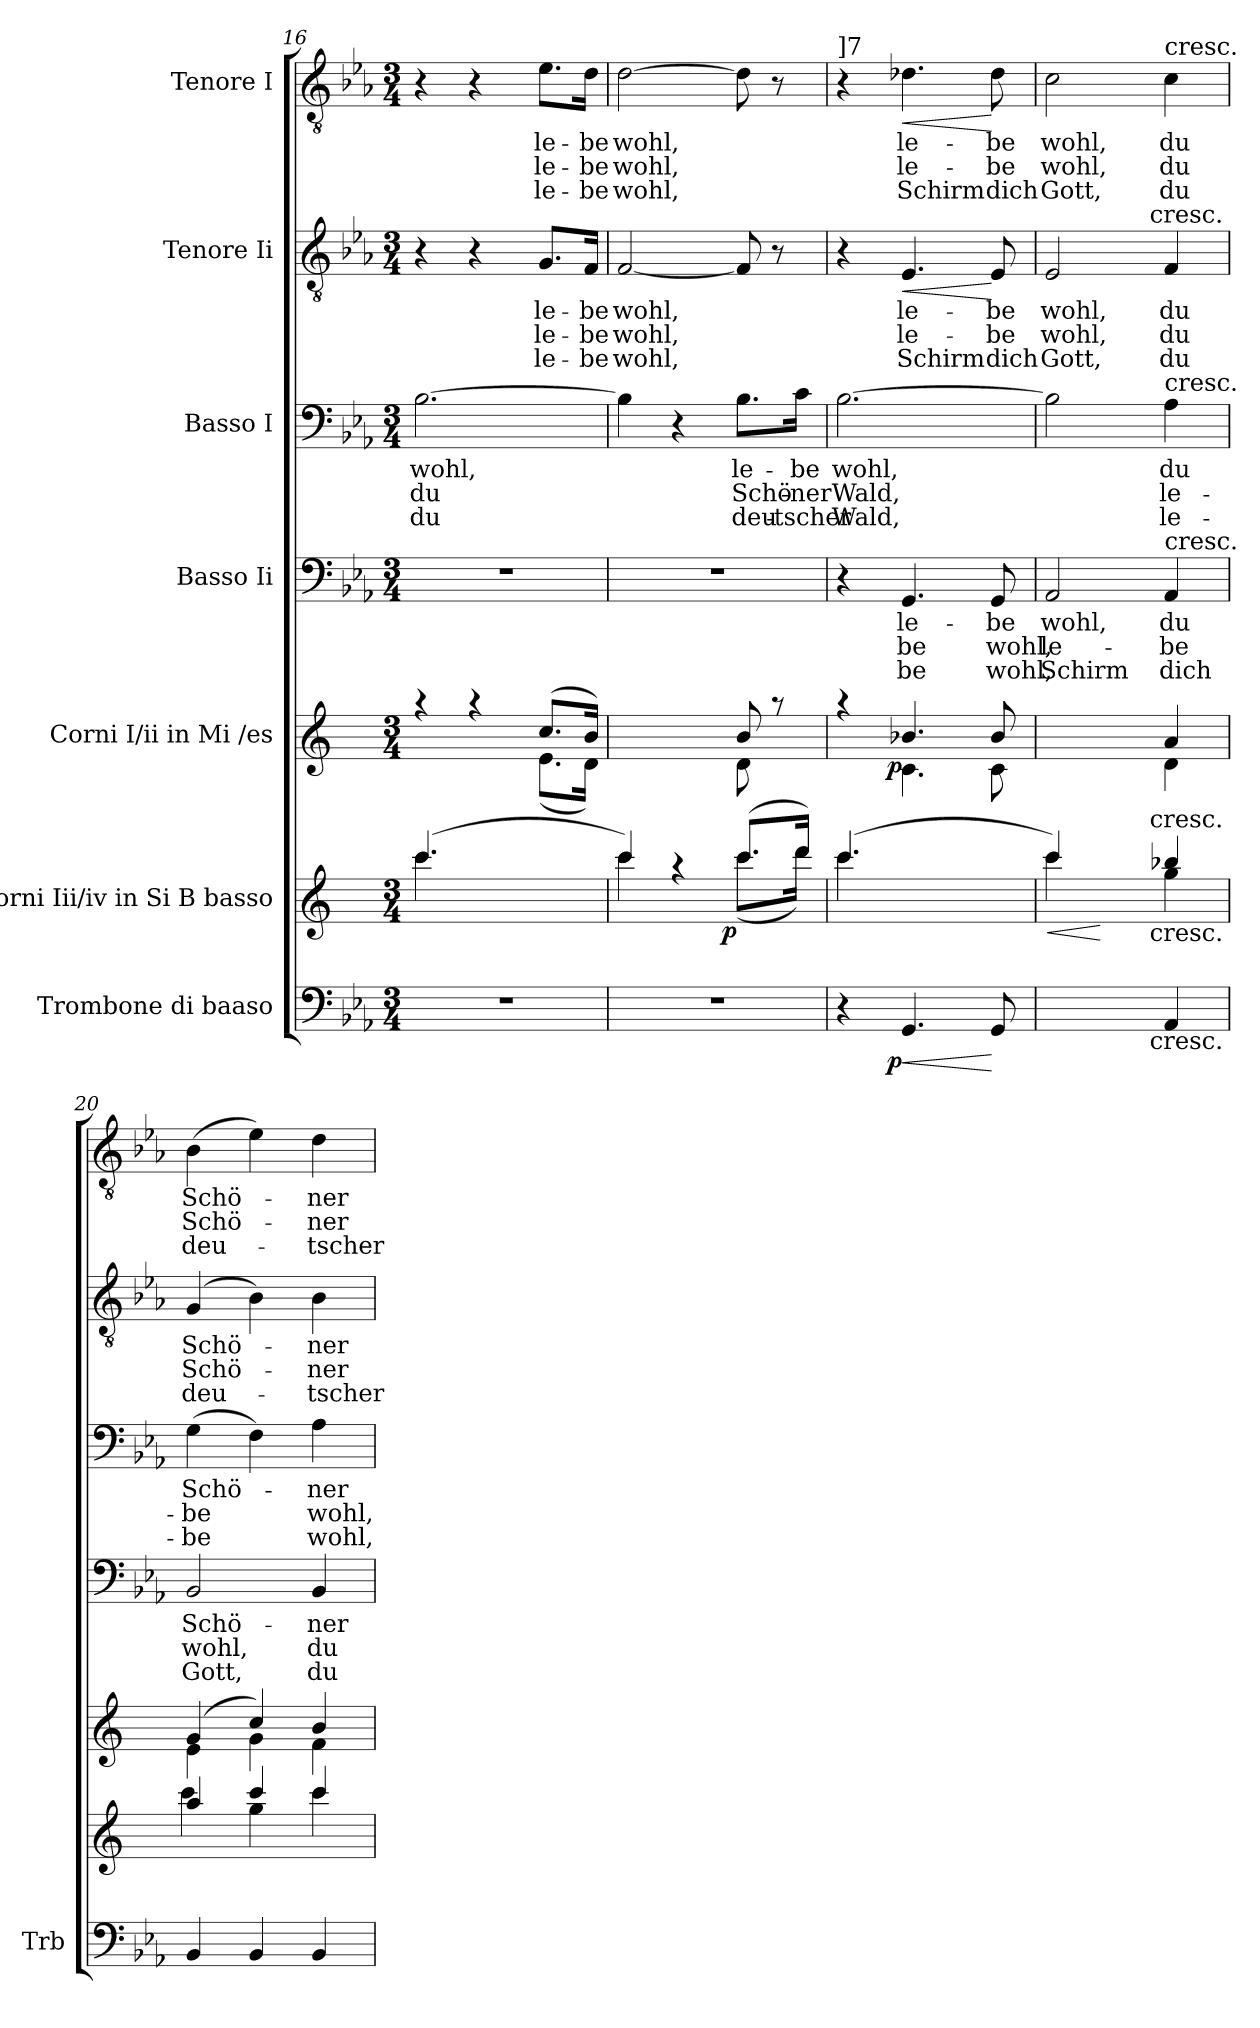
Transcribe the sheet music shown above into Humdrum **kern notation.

**kern	**dynam	**kern	**dynam	**kern	**dynam	**kern	**text	**text	**text	**kern	**text	**text	**text	**kern	**text	**text	**text	**dynam	**kern	**text	**text	**text	**dynam
*part7	*part7	*part6	*part6	*part5	*part5	*part4	*part4	*part4	*part4	*part3	*part3	*part3	*part3	*part2	*part2	*part2	*part2	*part2	*part1	*part1	*part1	*part1	*part1
*staff7	*staff7	*staff6	*staff6	*staff5	*staff5	*staff4	*staff4	*staff4	*staff4	*staff3	*staff3	*staff3	*staff3	*staff2	*staff2	*staff2	*staff2	*staff2	*staff1	*staff1	*staff1	*staff1	*staff1
*I"Trombone di baaso	*	*I"Corni Iii/iv in Si B basso	*	*I"Corni I/ii in Mi /es	*	*I"Basso Ii	*	*	*	*I"Basso I	*	*	*	*I"Tenore Ii	*	*	*	*	*I"Tenore I	*	*	*	*
*I'Trb	*	*	*	*	*	*	*	*	*	*	*	*	*	*	*	*	*	*	*	*	*	*	*
*clefF4	*	*clefG2	*	*clefG2	*	*clefF4	*	*	*	*clefF4	*	*	*	*clefGv2	*	*	*	*	*clefGv2	*	*	*	*
*	*	*ITrd5c9	*	*ITrd-2c-3	*	*	*	*	*	*	*	*	*	*	*	*	*	*	*	*	*	*	*
*k[b-e-a-]	*	*k[b-e-a-]	*	*k[b-e-a-]	*	*k[b-e-a-]	*	*	*	*k[b-e-a-]	*	*	*	*k[b-e-a-]	*	*	*	*	*k[b-e-a-]	*	*	*	*
*E-:	*	*E-:	*	*E-:	*	*E-:	*	*	*	*E-:	*	*	*	*E-:	*	*	*	*	*E-:	*	*	*	*
*M3/4	*	*M3/4	*	*M3/4	*	*M3/4	*	*	*	*M3/4	*	*	*	*M3/4	*	*	*	*	*M3/4	*	*	*	*
=16	=16	=16	=16	=16	=16	=16	=16	=16	=16	=16	=16	=16	=16	=16	=16	=16	=16	=16	=16	=16	=16	=16	=16
!LO:N:vis=1	!	!	!	!	!	!LO:N:vis=1	!	!	!	!	!LO:LY:b	!LO:LY:b	!LO:LY:b	!	!	!	!	!	!	!	!	!	!
*	*	*^	*	*^	*	*	*	*	*	*	*	*	*	*	*	*	*	*	*	*	*	*	*
2.r	.	(<4.ee-/	4.ee-\	.	4raa	2ryy	.	2.r	.	.	.	[>2.B-\	wohl,	du	du	4r	.	.	.	.	4r	.	.	.	.
.	.	.	.	.	4raa	.	.	.	.	.	.	.	.	.	.	4r	.	.	.	.	4r	.	.	.	.
.	.	4.ryy	4.ryy	.	.	.	.	.	.	.	.	.	.	.	.	.	.	.	.	.	.	.	.	.	.
!	!	!	!	!	!	!	!	!	!	!	!	!	!	!	!	!	!LO:LY:b	!LO:LY:b	!LO:LY:b	!	!	!LO:LY:b	!LO:LY:b	!LO:LY:b	!
.	.	.	.	.	(>8.ee-/L	(<8.g\L	.	.	.	.	.	.	.	.	.	8.G/L	le-	le-	le-	.	8.e-\L	le-	le-	le-	.
!	!	!	!	!	!	!	!	!	!	!	!	!	!	!	!	!	!LO:LY:b	!LO:LY:b	!LO:LY:b	!	!	!LO:LY:b	!LO:LY:b	!LO:LY:b	!
.	.	.	.	.	16dd/Jk)	16f\Jk)	.	.	.	.	.	.	.	.	.	16F/Jk	-be	-be	-be	.	16d\Jk	-be	-be	-be	.
*	*	*v	*v	*	*	*	*	*	*	*	*	*	*	*	*	*	*	*	*	*	*	*	*	*	*
=17	=17	=17	=17	=17	=17	=17	=17	=17	=17	=17	=17	=17	=17	=17	=17	=17	=17	=17	=17	=17	=17	=17	=17	=17
!LO:N:vis=1	!	!	!	!	!	!	!LO:N:vis=1	!	!	!	!	!	!	!	!	!LO:LY:b	!LO:LY:b	!LO:LY:b	!	!	!LO:LY:b	!LO:LY:b	!LO:LY:b	!
*	*	*^	*	*	*	*	*	*	*	*	*	*	*	*	*	*	*	*	*	*	*	*	*	*
*	*	*	*^	*	*	*	*	*	*	*	*	*	*	*	*	*	*	*	*	*	*	*	*	*	*
2.r	.	4ee-/)	4ee-\	4...ryy	.	2ryy	2ryy	.	2.r	.	.	.	4B-\]	.	.	.	[<2F/	wohl,	wohl,	wohl,	.	[>2d\	wohl,	wohl,	wohl,	.
.	.	4raa	4ryy	.	.	.	.	.	.	.	.	.	4r	.	.	.	.	.	.	.	.	.	.	.	.	.
!	!	!	!	!	!LO:DY:b	!	!	!	!	!	!	!	!	!	!	!	!	!	!	!	!	!	!	!	!	!
.	.	.	.	4ryy	p	.	.	.	.	.	.	.	.	.	.	.	.	.	.	.	.	.	.	.	.	.
!	!	!	!	!	!	!	!	!	!	!	!	!	!	!LO:LY:b	!LO:LY:b	!LO:LY:b	!	!	!	!	!	!	!	!	!	!
.	.	(>8.ee-/L	(<8.ee-\L	.	.	8dd/	8f\	.	.	.	.	.	8.B-\L	le-	Schö-	deu-	8F/]	.	.	.	.	8d\]	.	.	.	.
.	.	.	.	.	.	8raa	8ryy	.	.	.	.	.	.	.	.	.	8r	.	.	.	.	8r	.	.	.	.
!	!	!	!	!	!	!	!	!	!	!	!	!	!	!LO:LY:b	!LO:LY:b	!LO:LY:b	!	!	!	!	!	!	!	!	!	!
.	.	16ff/Jk)	16ff\Jk)	.	.	.	.	.	.	.	.	.	16c\Jk	-be	-ner	-tscher	.	.	.	.	.	.	.	.	.	.
.	.	.	.	32ryy	.	.	.	.	.	.	.	.	.	.	.	.	.	.	.	.	.	.	.	.	.	.
!!LO:LB:g=z
=18	=18	=18	=18	=18	=18	=18	=18	=18	=18	=18	=18	=18	=18	=18	=18	=18	=18	=18	=18	=18	=18	=18	=18	=18	=18	=18
!	!	!	!	!	!	!	!	!	!	!	!	!	!	!	!	!	!	!	!	!	!	!LO:TX:a:t=]7	!	!	!	!
!	!	!	!	!	!	!	!	!	!	!	!	!	!	!LO:LY:b	!LO:LY:b	!LO:LY:b	!	!	!	!	!	!	!	!	!	!
*^	*	*	*v	*v	*	*	*^	*	*	*	*	*	*	*	*	*	*	*	*	*	*	*	*	*	*	*
4r	8..ryy	.	(<4.ee-/	4.ee-\	.	4raa	4ryy	8..ryy	.	4r	.	.	.	[>2.B-\	wohl,	Wald,	Wald,	4r	.	.	.	.	4r	.	.	.	.
!	!	!LO:DY:b	!	!	!	!	!	!	!LO:DY:b	!	!	!	!	!	!	!	!	!	!	!	!	!	!	!	!	!	!
.	2ryy	p	.	.	.	.	.	2ryy	p	.	.	.	.	.	.	.	.	.	.	.	.	.	.	.	.	.	.
!	!	!LO:HP:b	!	!	!	!	!	!	!	!	!LO:LY:b	!LO:LY:b	!LO:LY:b	!	!	!	!	!	!LO:LY:b	!LO:LY:b	!LO:LY:b	!LO:HP:b	!	!LO:LY:b	!LO:LY:b	!LO:LY:b	!LO:HP:b
4.GG/	.	<	.	.	.	4.dd-X/	4.e-\	.	.	4.GG/	le-	-be	-be	.	.	.	.	4.E-/	le-	le-	Schirm	<	4.d-X\	le-	le-	Schirm	<
.	.	.	4.ryy	4.ryy	.	.	.	.	.	.	.	.	.	.	.	.	.	.	.	.	.	.	.	.	.	.	.
!	!	!	!	!	!	!	!	!	!	!	!LO:LY:b	!LO:LY:b	!LO:LY:b	!	!	!	!	!	!LO:LY:b	!LO:LY:b	!LO:LY:b	!	!	!LO:LY:b	!LO:LY:b	!LO:LY:b	!
8GG/	.	[	.	.	.	8dd-/	8e-\	.	.	8GG/	-be	wohl,	wohl,	.	.	.	.	8E-/	-be	-be	dich	[	8d-\	-be	-be	dich	[
.	32ryy	.	.	.	.	.	.	32ryy	.	.	.	.	.	.	.	.	.	.	.	.	.	.	.	.	.	.	.
=19	=19	=19	=19	=19	=19	=19	=19	=19	=19	=19	=19	=19	=19	=19	=19	=19	=19	=19	=19	=19	=19	=19	=19	=19	=19	=19	=19
!	!	!	!	!	!LO:HP:b	!	!	!	!	!	!LO:LY:b	!LO:LY:b	!LO:LY:b	!	!	!	!	!	!LO:LY:b	!LO:LY:b	!LO:LY:b	!	!	!LO:LY:b	!LO:LY:b	!LO:LY:b	!
*	*	*	*	*^	*	*	*v	*v	*	*	*	*	*	*	*	*	*	*^	*	*	*	*	*	*	*	*	*
2ryy	4...ryy	.	4ee-/)	4ee-\	4...ryy	<	2ryy	2ryy	.	2AA-/	wohl,	le-	Schirm	2B-\]	.	.	.	2E-/	4...ryy	wohl,	wohl,	Gott,	.	2c\	wohl,	wohl,	Gott,	.
.	.	.	4ryy	4ryy	.	[	.	.	.	.	.	.	.	.	.	.	.	.	.	.	.	.	.	.	.	.	.	.
!	!	!	!	!	!	!	!	!	!	!	!	!	!	!	!	!	!	!	!LO:TX:a:t=cresc.	!	!	!	!	!	!	!	!	!
!	!	!	!	!	!LO:TX:b:t=cresc.	!	!	!	!	!	!	!	!	!	!	!	!	!	!	!	!	!	!	!	!	!	!	!
!	!	!	!	!	!LO:TX:a:t=cresc.	!	!	!	!	!	!	!	!	!	!	!	!	!	!	!	!	!	!	!	!	!	!	!
!	!LO:TX:b:t=cresc.	!	!	!	!	!	!	!	!	!	!	!	!	!	!	!	!	!	!	!	!	!	!	!	!	!	!	!
.	4ryy	.	.	.	4ryy	.	.	.	.	.	.	.	.	.	.	.	.	.	4ryy	.	.	.	.	.	.	.	.	.
!	!	!	!	!	!	!	!	!	!	!	!	!	!	!	!	!	!	!	!	!	!	!	!	!LO:TX:a:t=cresc.	!	!	!	!
!	!	!	!	!	!	!	!	!	!	!	!	!	!	!LO:TX:a:t=cresc.	!	!	!	!	!	!	!	!	!	!	!	!	!	!
!	!	!	!	!	!	!	!	!	!	!LO:TX:a:t=cresc.	!	!	!	!	!	!	!	!	!	!	!	!	!	!	!	!	!	!
!	!	!	!	!	!	!	!	!	!	!	!LO:LY:b	!LO:LY:b	!LO:LY:b	!	!LO:LY:b	!LO:LY:b	!LO:LY:b	!	!	!LO:LY:b	!LO:LY:b	!LO:LY:b	!	!	!LO:LY:b	!LO:LY:b	!LO:LY:b	!
4AA-/	.	.	4dd-X/	4b-\	.	.	4cc/	4f\	.	4AA-/	du	-be	dich	4A-\	du	le-	le-	4F/	.	du	du	du	.	4c\	du	du	du	.
.	32ryy	.	.	.	32ryy	.	.	.	.	.	.	.	.	.	.	.	.	.	32ryy	.	.	.	.	.	.	.	.	.
=20	=20	=20	=20	=20	=20	=20	=20	=20	=20	=20	=20	=20	=20	=20	=20	=20	=20	=20	=20	=20	=20	=20	=20	=20	=20	=20	=20	=20
!	!	!	!	!	!	!	!	!	!	!	!LO:LY:b	!LO:LY:b	!LO:LY:b	!	!LO:LY:b	!LO:LY:b	!LO:LY:b	!	!	!LO:LY:b	!LO:LY:b	!LO:LY:b	!	!	!LO:LY:b	!LO:LY:b	!LO:LY:b	!
*v	*v	*	*	*	*	*	*	*	*	*	*	*	*	*	*	*	*	*v	*v	*	*	*	*	*	*	*	*	*
*	*	*	*v	*v	*	*	*	*	*	*	*	*	*	*	*	*	*	*	*	*	*	*	*	*	*	*
4BB-/	.	4cc/	4ee-\	.	(4b-/	4g\	.	2BB-/	Schö-	wohl,	Gott,	(>4G\	Schö-	-be	-be	(4G/	Schö-	Schö-	deu-	.	(>4B-\	Schö-	Schö-	deu-	.
4BB-/	.	4ee-/	4b-\	.	4ee-/)	4b-\	.	.	.	.	.	4F\)	.	.	.	4B-\)	.	.	.	.	4e-\)	.	.	.	.
!	!	!	!	!	!	!	!	!	!LO:LY:b	!LO:LY:b	!LO:LY:b	!	!LO:LY:b	!LO:LY:b	!LO:LY:b	!	!LO:LY:b	!LO:LY:b	!LO:LY:b	!	!	!LO:LY:b	!LO:LY:b	!LO:LY:b	!
4BB-/	.	4ee-/	4ee-\	.	4dd/	4a-\	.	4BB-/	-ner	du	du	4A-\	-ner	wohl,	wohl,	4B-\	-ner	-ner	-tscher	.	4d\	-ner	-ner	-tscher	.
*	*	*v	*v	*	*	*	*	*	*	*	*	*	*	*	*	*	*	*	*	*	*	*	*	*	*
*	*	*	*	*v	*v	*	*	*	*	*	*	*	*	*	*	*	*	*	*	*	*	*	*	*
=	=	=	=	=	=	=	=	=	=	=	=	=	=	=	=	=	=	=	=	=	=	=	=
*-	*-	*-	*-	*-	*-	*-	*-	*-	*-	*-	*-	*-	*-	*-	*-	*-	*-	*-	*-	*-	*-	*-	*-
